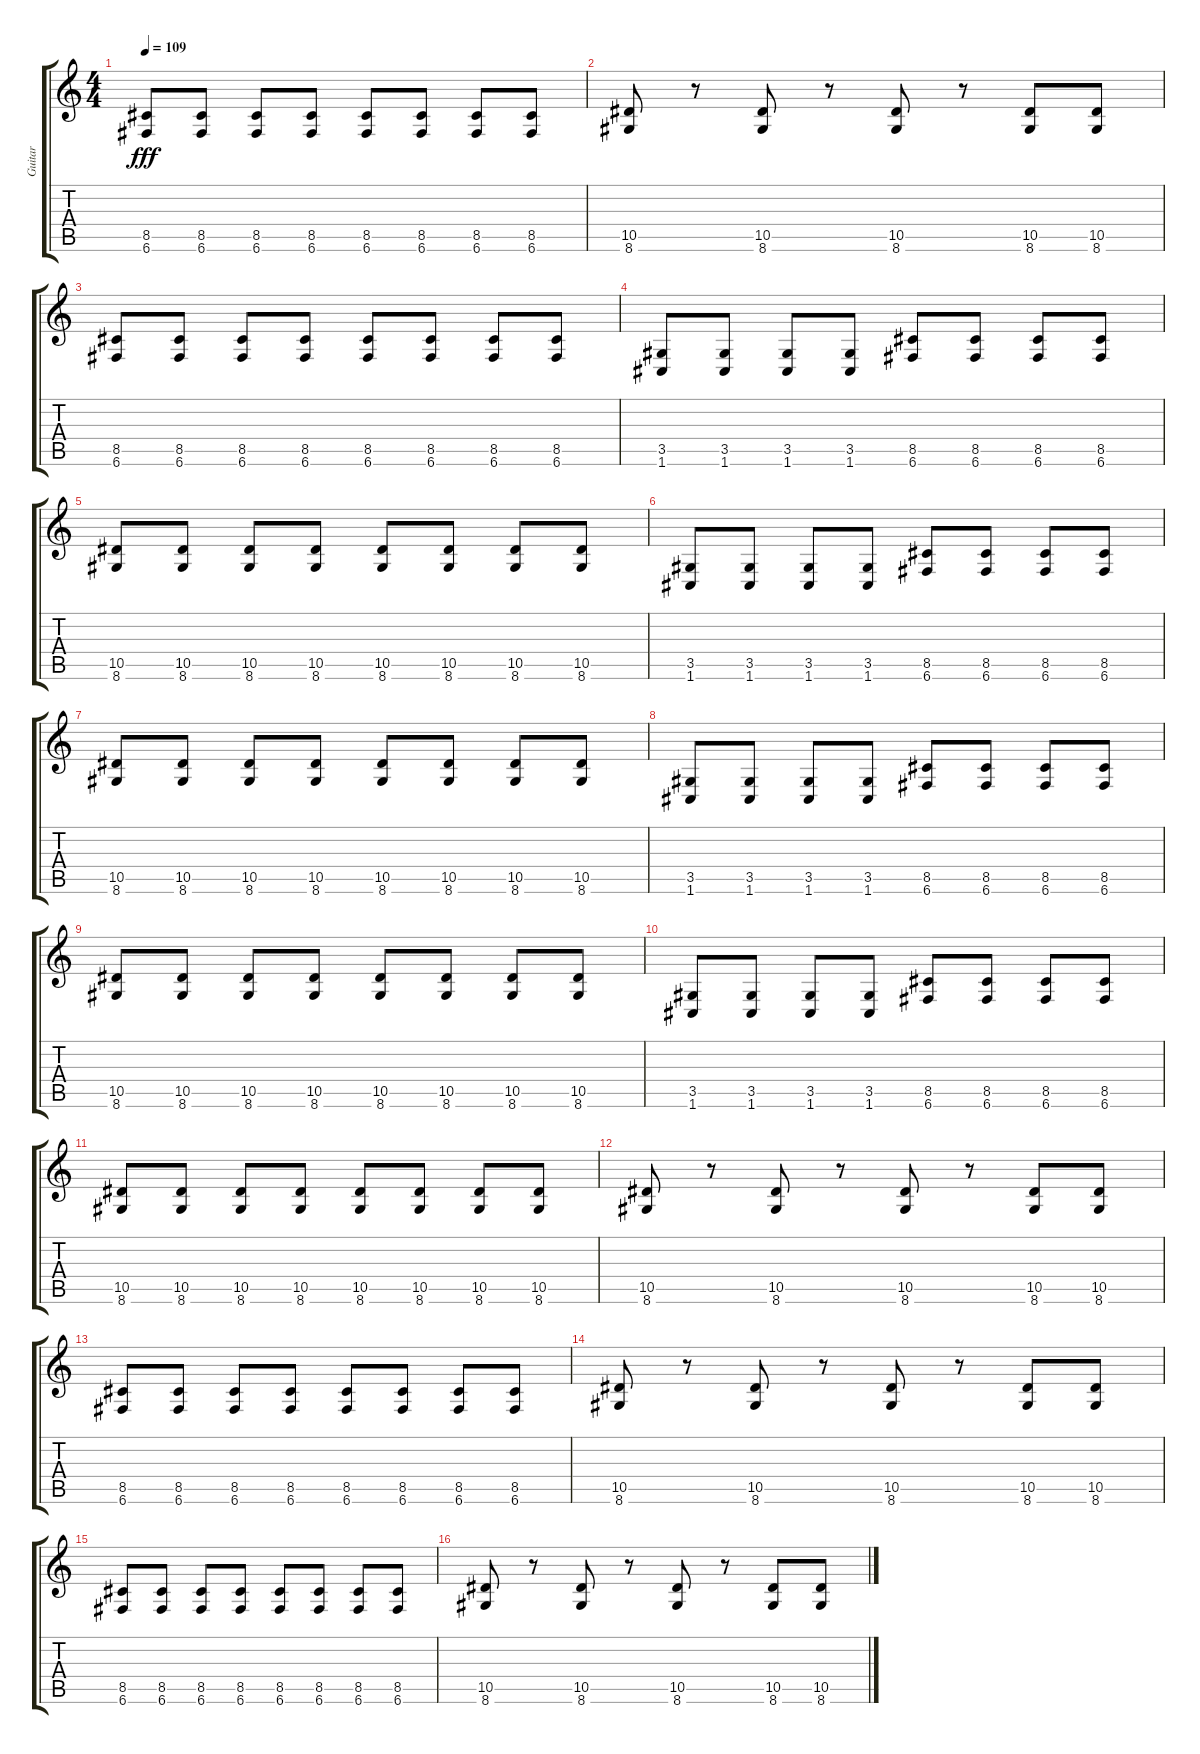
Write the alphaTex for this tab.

\track ("Guitar" "Guitar") {instrument overdrivenguitar}
\staff {score tabs}
\tuning (C4 G3 Eb3 Bb2 F2 C2) {hide}
\ts (4 4)
\tempo 109
\clef g2
\ks c
(8.5 6.6).8{dy fff} (8.5 6.6).8 (8.5 6.6).8 (8.5 6.6).8 (8.5 6.6).8 (8.5 6.6).8 (8.5 6.6).8 (8.5 6.6).8 |
(10.5 8.6).8 r.8 (10.5 8.6).8 r.8 (10.5 8.6).8 r.8 (10.5 8.6).8 (10.5 8.6).8 |
(8.5 6.6).8 (8.5 6.6).8 (8.5 6.6).8 (8.5 6.6).8 (8.5 6.6).8 (8.5 6.6).8 (8.5 6.6).8 (8.5 6.6).8 |
(3.5 1.6).8 (3.5 1.6).8 (3.5 1.6).8 (3.5 1.6).8 (8.5 6.6).8 (8.5 6.6).8 (8.5 6.6).8 (8.5 6.6).8 |
(10.5 8.6).8 (10.5 8.6).8 (10.5 8.6).8 (10.5 8.6).8 (10.5 8.6).8 (10.5 8.6).8 (10.5 8.6).8 (10.5 8.6).8 |
(3.5 1.6).8 (3.5 1.6).8 (3.5 1.6).8 (3.5 1.6).8 (8.5 6.6).8 (8.5 6.6).8 (8.5 6.6).8 (8.5 6.6).8 |
(10.5 8.6).8 (10.5 8.6).8 (10.5 8.6).8 (10.5 8.6).8 (10.5 8.6).8 (10.5 8.6).8 (10.5 8.6).8 (10.5 8.6).8 |
(3.5 1.6).8 (3.5 1.6).8 (3.5 1.6).8 (3.5 1.6).8 (8.5 6.6).8 (8.5 6.6).8 (8.5 6.6).8 (8.5 6.6).8 |
(10.5 8.6).8 (10.5 8.6).8 (10.5 8.6).8 (10.5 8.6).8 (10.5 8.6).8 (10.5 8.6).8 (10.5 8.6).8 (10.5 8.6).8 |
(3.5 1.6).8 (3.5 1.6).8 (3.5 1.6).8 (3.5 1.6).8 (8.5 6.6).8 (8.5 6.6).8 (8.5 6.6).8 (8.5 6.6).8 |
(10.5 8.6).8 (10.5 8.6).8 (10.5 8.6).8 (10.5 8.6).8 (10.5 8.6).8 (10.5 8.6).8 (10.5 8.6).8 (10.5 8.6).8 |
(10.5 8.6).8 r.8 (10.5 8.6).8 r.8 (10.5 8.6).8 r.8 (10.5 8.6).8 (10.5 8.6).8 |
(8.5 6.6).8 (8.5 6.6).8 (8.5 6.6).8 (8.5 6.6).8 (8.5 6.6).8 (8.5 6.6).8 (8.5 6.6).8 (8.5 6.6).8 |
(10.5 8.6).8 r.8 (10.5 8.6).8 r.8 (10.5 8.6).8 r.8 (10.5 8.6).8 (10.5 8.6).8 |
(8.5 6.6).8 (8.5 6.6).8 (8.5 6.6).8 (8.5 6.6).8 (8.5 6.6).8 (8.5 6.6).8 (8.5 6.6).8 (8.5 6.6).8 |
(10.5 8.6).8 r.8 (10.5 8.6).8 r.8 (10.5 8.6).8 r.8 (10.5 8.6).8 (10.5 8.6).8
